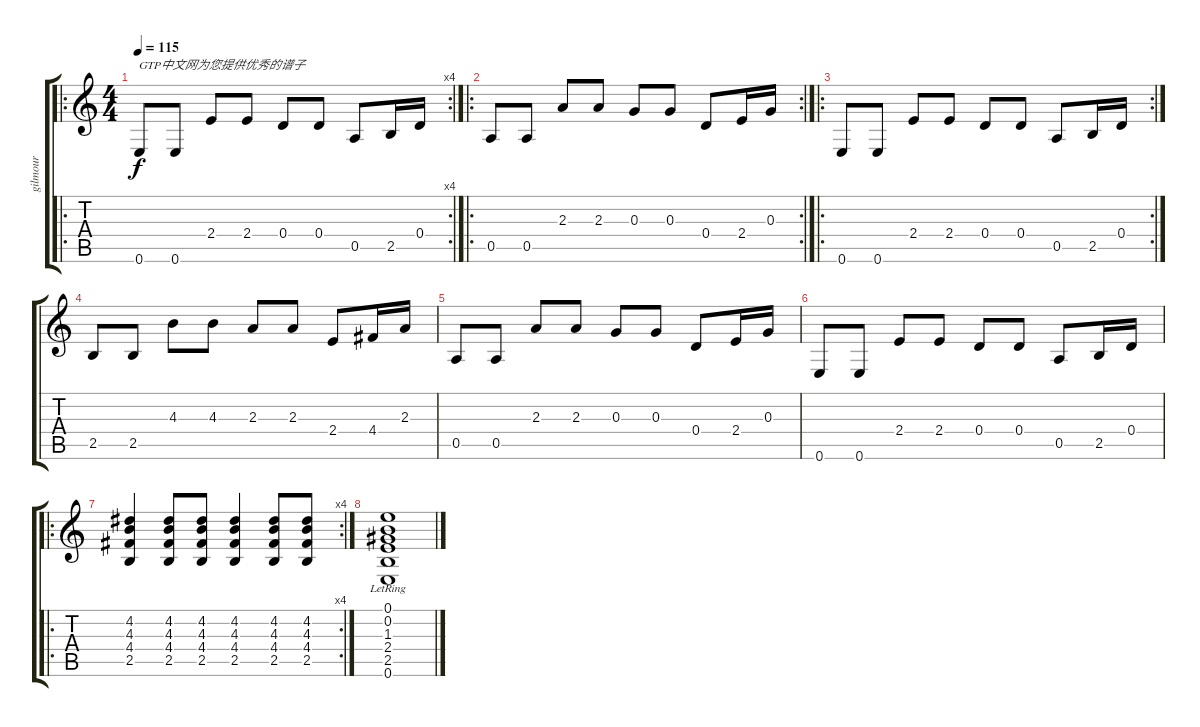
\track ("gilmour" "gilmour") {instrument distortionguitar}
\staff {score tabs}
\tuning (E4 B3 G3 D3 A2 E2) {hide}
\ro
\rc 4
\ts (4 4)
\tempo 115
\clef g2
\ks c
0.6.8{txt "GTP中文网为您提供优秀的谱子" dy f instrument distortionguitar} 0.6.8 2.4.8 2.4.8 0.4.8 0.4.8 0.5.8 2.5.16 0.4.16 |
\ro
\rc 2
0.5.8 0.5.8 2.3.8 2.3.8 0.3.8 0.3.8 0.4.8 2.4.16 0.3.16 |
\ro
\rc 2
0.6.8 0.6.8 2.4.8 2.4.8 0.4.8 0.4.8 0.5.8 2.5.16 0.4.16 |
2.5.8 2.5.8 4.3.8 4.3.8 2.3.8 2.3.8 2.4.8 4.4.16 2.3.16 |
0.5.8 0.5.8 2.3.8 2.3.8 0.3.8 0.3.8 0.4.8 2.4.16 0.3.16 |
0.6.8 0.6.8 2.4.8 2.4.8 0.4.8 0.4.8 0.5.8 2.5.16 0.4.16 |
\ro
\rc 4
(4.2 4.3 4.4 2.5).4 (4.2 4.3 4.4 2.5).8 (4.2 4.3 4.4 2.5).8 (4.2 4.3 4.4 2.5).4 (4.2 4.3 4.4 2.5).8 (4.2 4.3 4.4 2.5).8 |
(0.1{lr} 0.2{lr} 1.3{lr} 2.4{lr} 2.5{lr} 0.6{lr}).1
